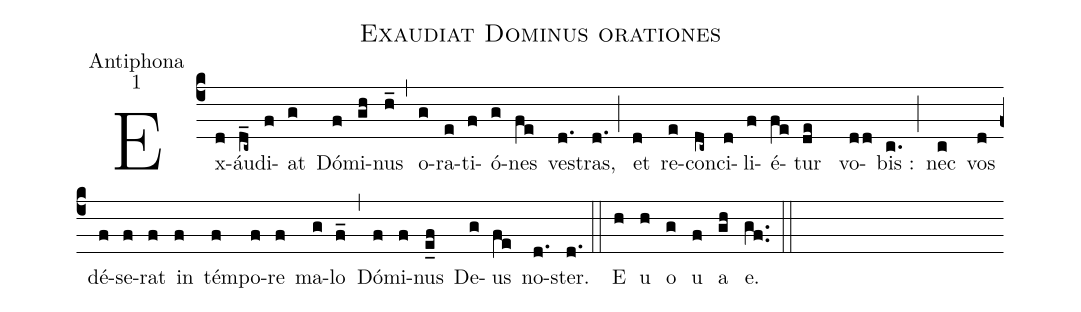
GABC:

name:Exaudiat Dominus orationes;
office-part:Antiphona;
mode:1;
%%
(c4) Ex(d)áu(d_c~)di(f)at(g) Dó(f)mi(gh)nus(h_) (,) o(g)ra(e)ti(f)ó(g)nes(fe) ve(d.)stras,(d.) (;) et(d) re(e)con(dc~)ci(d)li(f)é(fe)tur (de) vo(dd)bis :(c.) (;) nec(c) vos(d) dé(f)se(f)rat(f) in(f) tém(f)po(f)re(f) ma(g)lo(f_) (,) Dó(f)mi(f)nus(e_f) De(g)us(fe) no(d.)ster.(d.) (::)
E(h) u(h) o(g) u(f) a(gh) e.(gf..) (::)
